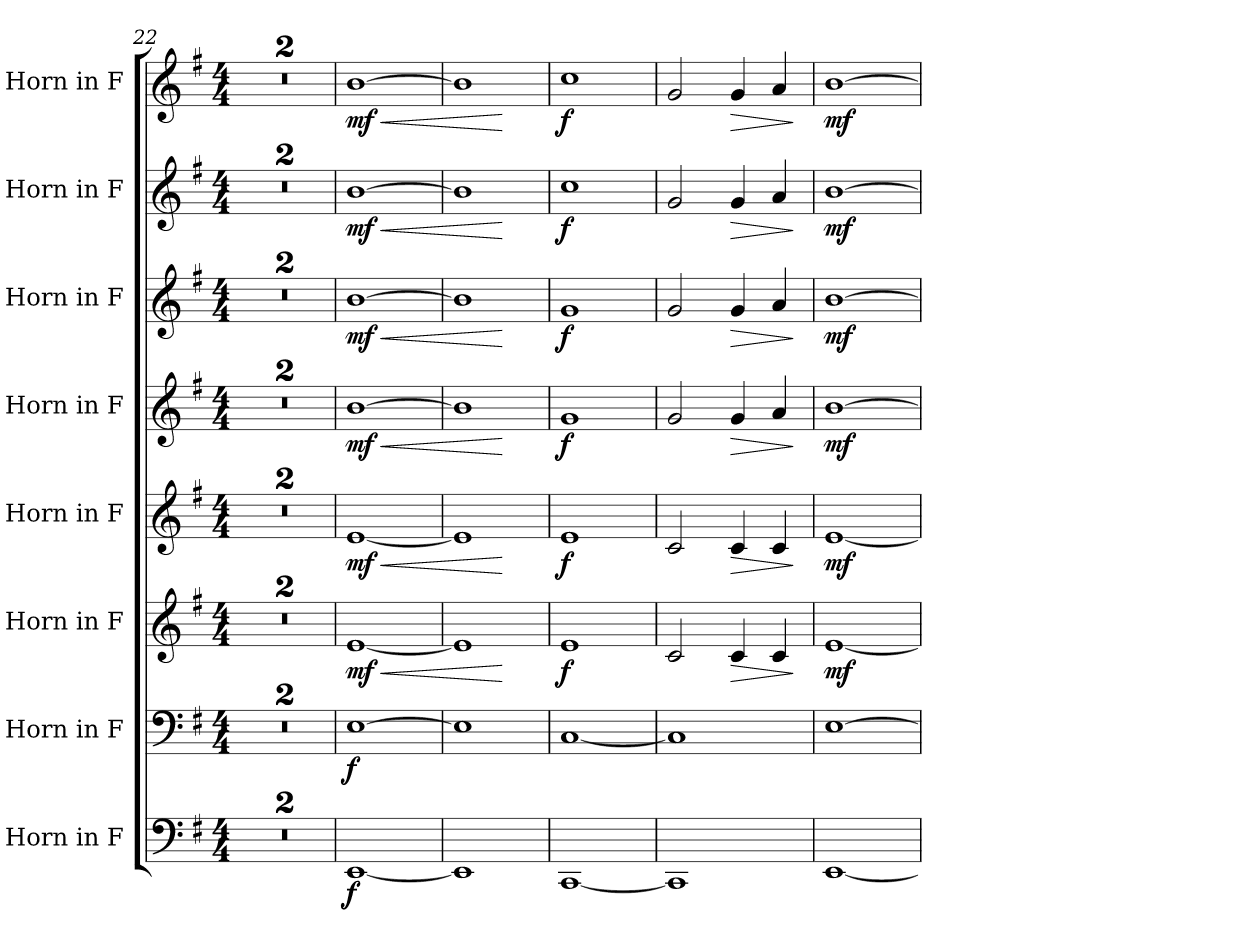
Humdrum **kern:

**kern	**dynam	**kern	**dynam	**kern	**dynam	**kern	**dynam	**kern	**dynam	**kern	**dynam	**kern	**dynam	**kern	**dynam
*part8	*part8	*part7	*part7	*part6	*part6	*part5	*part5	*part4	*part4	*part3	*part3	*part2	*part2	*part1	*part1
*staff8	*staff8	*staff7	*staff7	*staff6	*staff6	*staff5	*staff5	*staff4	*staff4	*staff3	*staff3	*staff2	*staff2	*staff1	*staff1
*I"Horn in F	*	*I"Horn in F	*	*I"Horn in F	*	*I"Horn in F	*	*I"Horn in F	*	*I"Horn in F	*	*I"Horn in F	*	*I"Horn in F	*
*clefF4	*	*clefF4	*	*clefG2	*	*clefG2	*	*clefG2	*	*clefG2	*	*clefG2	*	*clefG2	*
*ITrd4c7	*	*ITrd4c7	*	*ITrd4c7	*	*ITrd4c7	*	*ITrd4c7	*	*ITrd4c7	*	*ITrd4c7	*	*ITrd4c7	*
*k[]	*	*k[]	*	*k[]	*	*k[]	*	*k[]	*	*k[]	*	*k[]	*	*k[]	*
*M4/4	*	*M4/4	*	*M4/4	*	*M4/4	*	*M4/4	*	*M4/4	*	*M4/4	*	*M4/4	*
=22	=22	=22	=22	=22	=22	=22	=22	=22	=22	=22	=22	=22	=22	=22	=22
1r	.	1r	.	1r	.	1r	.	1r	.	1r	.	1r	.	1r	.
=23	=23	=23	=23	=23	=23	=23	=23	=23	=23	=23	=23	=23	=23	=23	=23
1r	.	1r	.	1r	.	1r	.	1r	.	1r	.	1r	.	1r	.
!!LO:PB:g=z
=24	=24	=24	=24	=24	=24	=24	=24	=24	=24	=24	=24	=24	=24	=24	=24
!	!LO:DY:b	!	!LO:DY:b	!	!LO:HP:b	!	!LO:HP:b	!	!LO:HP:b	!	!LO:HP:b	!	!LO:HP:b	!	!LO:HP:b
!	!	!	!	!	!LO:DY:n=1:b	!	!LO:DY:n=1:b	!	!LO:DY:n=1:b	!	!LO:DY:n=1:b	!	!LO:DY:n=1:b	!	!LO:DY:n=1:b
[1AAA	f	[1AA	f	[1A	< mf	[1A	< mf	[1e	< mf	[1e	< mf	[1e	< mf	[1e	< mf
=25	=25	=25	=25	=25	=25	=25	=25	=25	=25	=25	=25	=25	=25	=25	=25
1AAA]	.	1AA]	.	1A]	.	1A]	.	1e]	.	1e]	.	1e]	.	1e]	.
.	.	.	.	.	[	.	[	.	[	.	[	.	[	.	[
=26	=26	=26	=26	=26	=26	=26	=26	=26	=26	=26	=26	=26	=26	=26	=26
!	!	!	!	!	!LO:DY:b	!	!LO:DY:b	!	!LO:DY:b	!	!LO:DY:b	!	!LO:DY:b	!	!LO:DY:b
[1FFF	.	[1FF	.	1A	f	1A	f	1c	f	1c	f	1f	f	1f	f
=27	=27	=27	=27	=27	=27	=27	=27	=27	=27	=27	=27	=27	=27	=27	=27
1FFF]	.	1FF]	.	2F/	.	2F/	.	2c/	.	2c/	.	2c/	.	2c/	.
!	!	!	!	!	!LO:HP:b	!	!LO:HP:b	!	!LO:HP:b	!	!LO:HP:b	!	!LO:HP:b	!	!LO:HP:b
.	.	.	.	4F/	>	4F/	>	4c/	>	4c/	>	4c/	>	4c/	>
.	.	.	.	4F/	.	4F/	.	4d/	.	4d/	.	4d/	.	4d/	.
.	.	.	.	.	]	.	]	.	]	.	]	.	]	.	]
=28	=28	=28	=28	=28	=28	=28	=28	=28	=28	=28	=28	=28	=28	=28	=28
!	!	!	!	!	!LO:DY:b	!	!LO:DY:b	!	!LO:DY:b	!	!LO:DY:b	!	!LO:DY:b	!	!LO:DY:b
[1AAA	.	[1AA	.	[1A	mf	[1A	mf	[1e	mf	[1e	mf	[1e	mf	[1e	mf
=	=	=	=	=	=	=	=	=	=	=	=	=	=	=	=
*-	*-	*-	*-	*-	*-	*-	*-	*-	*-	*-	*-	*-	*-	*-	*-
